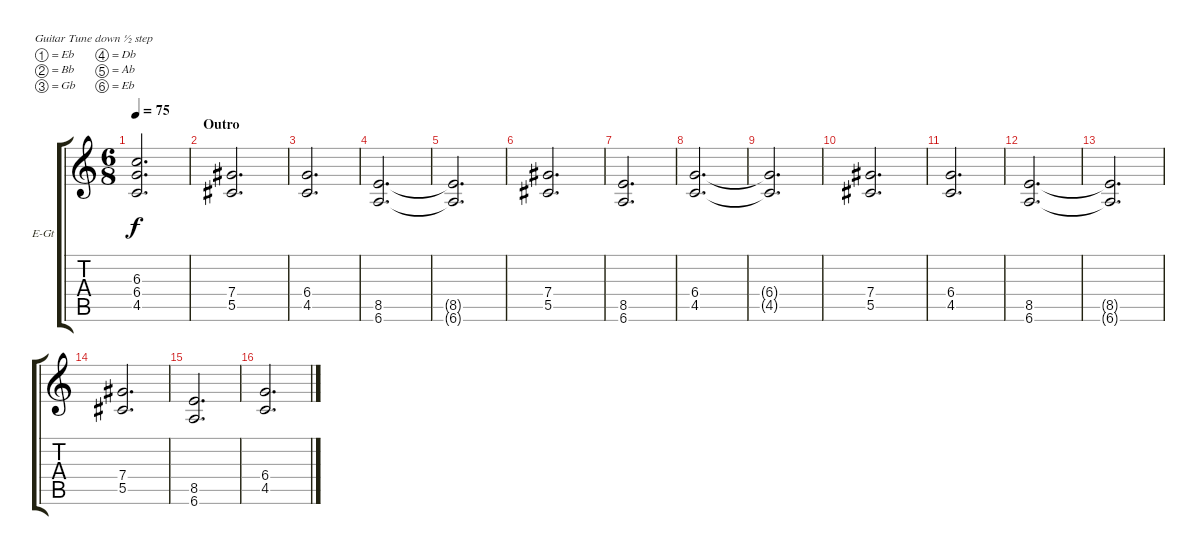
\bracketExtendMode groupsimilarinstruments
\firstSystemTrackNameOrientation horizontal
\otherSystemsTrackNameOrientation horizontal
\track ("Electric Guitar 2" "E-Gt") {instrument distortionguitar}
\staff {score tabs}
\tuning (Eb4 Bb3 Gb3 Db3 Ab2 Eb2)
\ts (6 8)
\tempo 75
\clef g2
\ks c
(4.5 6.4 6.3).2{d dy f} |
\section ("" "Outro")
(5.5 7.4).2{d} |
(4.5 6.4).2{d} |
(6.6 8.5).2{d} |
(6.6{t} 8.5{t}).2{d} |
(5.5 7.4).2{d} |
(6.6 8.5).2{d} |
(4.5 6.4).2{d} |
(6.4{t} 4.5{t}).2{d} |
(5.5 7.4).2{d} |
(4.5 6.4).2{d} |
(6.6 8.5).2{d} |
(6.6{t} 8.5{t}).2{d} |
(5.5 7.4).2{d} |
(6.6 8.5).2{d} |
(4.5 6.4).2{d}
